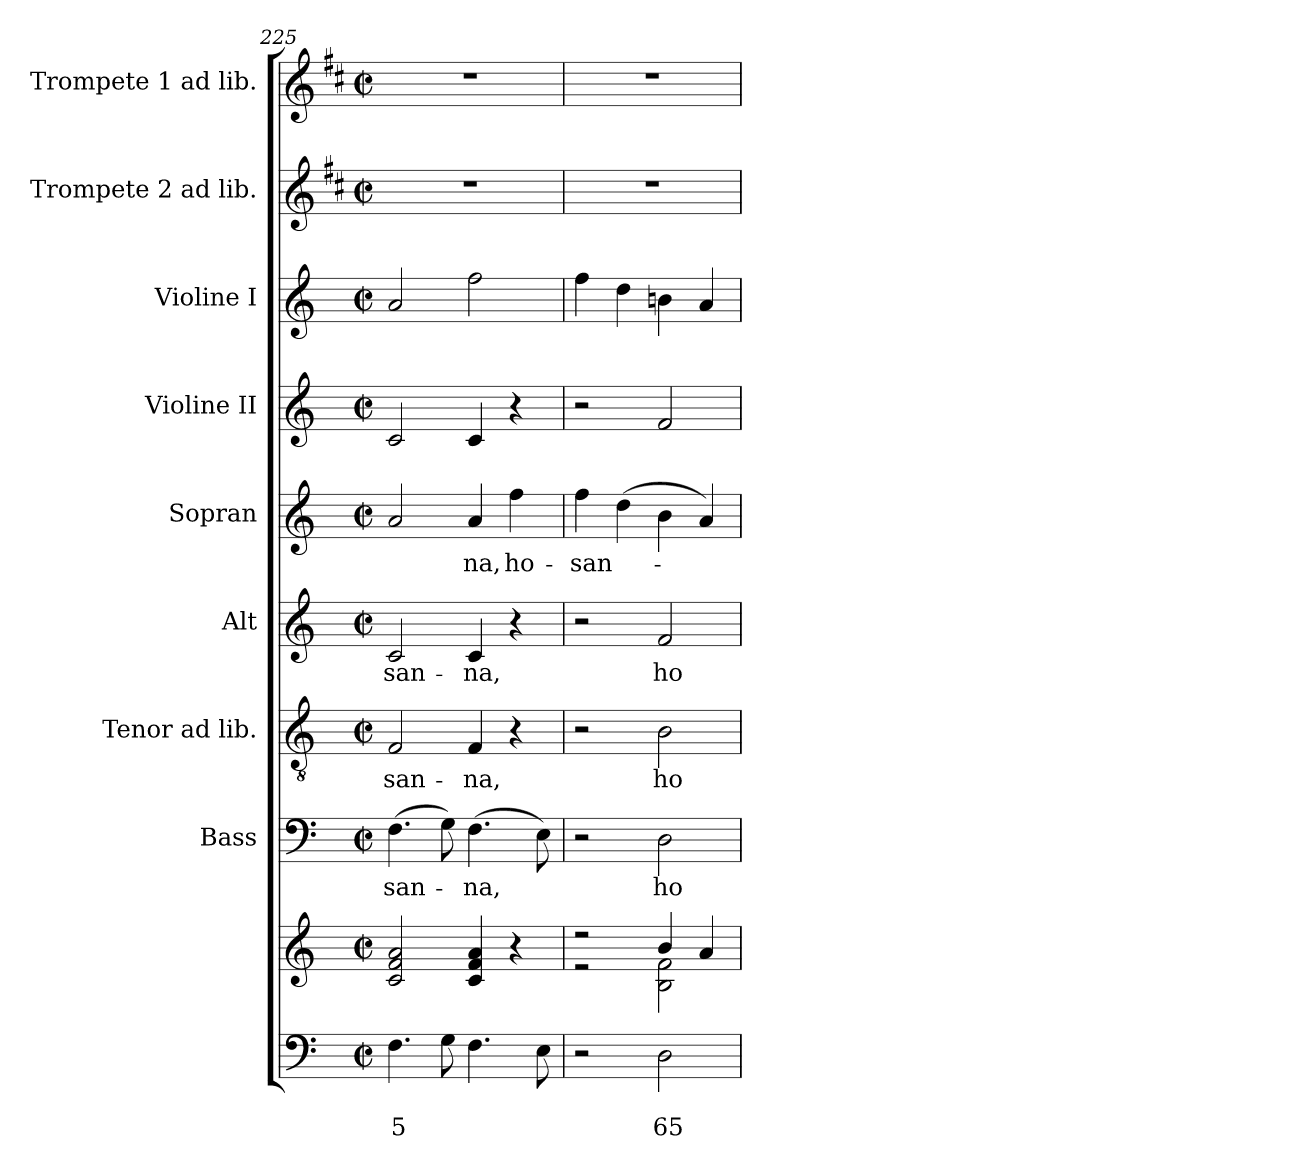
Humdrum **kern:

**kern	**text	**text	**kern	**kern	**text	**kern	**text	**kern	**text	**kern	**text	**kern	**kern	**kern	**kern
*part9	*part9	*part9	*part9	*part8	*part8	*part7	*part7	*part6	*part6	*part5	*part5	*part4	*part3	*part2	*part1
*staff10	*staff10	*staff10	*staff9	*staff8	*staff8	*staff7	*staff7	*staff6	*staff6	*staff5	*staff5	*staff4	*staff3	*staff2	*staff1
*	*	*	*	*I"Bass	*	*I"Tenor ad lib.	*	*I"Alt	*	*I"Sopran	*	*I"Violine II	*I"Violine I	*I"Trompete 2 ad lib.	*I"Trompete 1 ad lib.
*	*	*	*	*I'B.	*	*I'T.	*	*I'A.	*	*I'S.	*	*I'Vl. II	*I'Vl. I	*I'Trp. 2	*I'Trp. 1
*clefF4	*	*	*clefG2	*clefF4	*	*clefGv2	*	*clefG2	*	*clefG2	*	*clefG2	*clefG2	*clefG2	*clefG2
*	*	*	*	*	*	*	*	*	*	*	*	*	*	*ITrd1c2	*ITrd1c2
*k[]	*	*	*k[]	*k[]	*	*k[]	*	*k[]	*	*k[]	*	*k[]	*k[]	*k[]	*k[]
*C:	*	*	*C:	*C:	*	*C:	*	*C:	*	*C:	*	*C:	*C:	*C:	*C:
*M2/2	*	*	*M2/2	*M2/2	*	*M2/2	*	*M2/2	*	*M2/2	*	*M2/2	*M2/2	*M2/2	*M2/2
*met(c|)	*	*	*met(c|)	*met(c|)	*	*met(c|)	*	*met(c|)	*	*met(c|)	*	*met(c|)	*met(c|)	*met(c|)	*met(c|)
=225	=225	=225	=225	=225	=225	=225	=225	=225	=225	=225	=225	=225	=225	=225	=225
!	!	!LO:LY:b	!	!	!LO:LY:b	!	!LO:LY:b	!	!LO:LY:b	!	!	!	!	!	!
4.F\	.	5	2c/ 2f/ 2a/	(>4.F\	-san-	2F/	-san-	2c/	-san-	2a/	.	2c/	2a/	1r	1r
!	!	!LO:LY:b	!	!	!	!	!	!	!	!	!	!	!	!	!
8G\	.	_	.	8G\)	.	.	.	.	.	.	.	.	.	.	.
!	!	!	!	!	!LO:LY:b	!	!LO:LY:b	!	!LO:LY:b	!	!LO:LY:b	!	!	!	!
4.F\	.	.	4c/ 4f/ 4a/	(>4.F\	-na,	4F/	-na,	4c/	-na,	4a/	-na,	4c/	2ff\	.	.
!	!	!	!	!	!	!	!	!	!	!	!LO:LY:b	!	!	!	!
.	.	.	4r	.	.	4r	.	4r	.	4ff\	ho-	4r	.	.	.
8E\	.	.	.	8E\)	.	.	.	.	.	.	.	.	.	.	.
=226	=226	=226	=226	=226	=226	=226	=226	=226	=226	=226	=226	=226	=226	=226	=226
*	*	*	*^	*	*	*	*	*	*	*	*	*	*	*	*
!	!	!	!	!	!	!	!	!	!	!	!	!LO:LY:b	!	!	!	!
2r	.	.	2r	2r	2r	.	2r	.	2r	.	4ff\	-san-	2r	4ff\	1r	1r
.	.	.	.	.	.	.	.	.	.	.	(>4dd\	.	.	4dd\	.	.
!	!	!LO:LY:b	!	!	!	!LO:LY:b	!	!LO:LY:b	!	!LO:LY:b	!	!	!	!	!	!
2D\	.	65	4b/	2B\ 2f\	2D\	ho-	2B\	ho-	2f/	ho-	4b\	.	2f/	4bn\	.	.
.	.	.	4a/	.	.	.	.	.	.	.	4a/)	.	.	4a/	.	.
*	*	*	*v	*v	*	*	*	*	*	*	*	*	*	*	*	*
=	=	=	=	=	=	=	=	=	=	=	=	=	=	=	=
*-	*-	*-	*-	*-	*-	*-	*-	*-	*-	*-	*-	*-	*-	*-	*-
